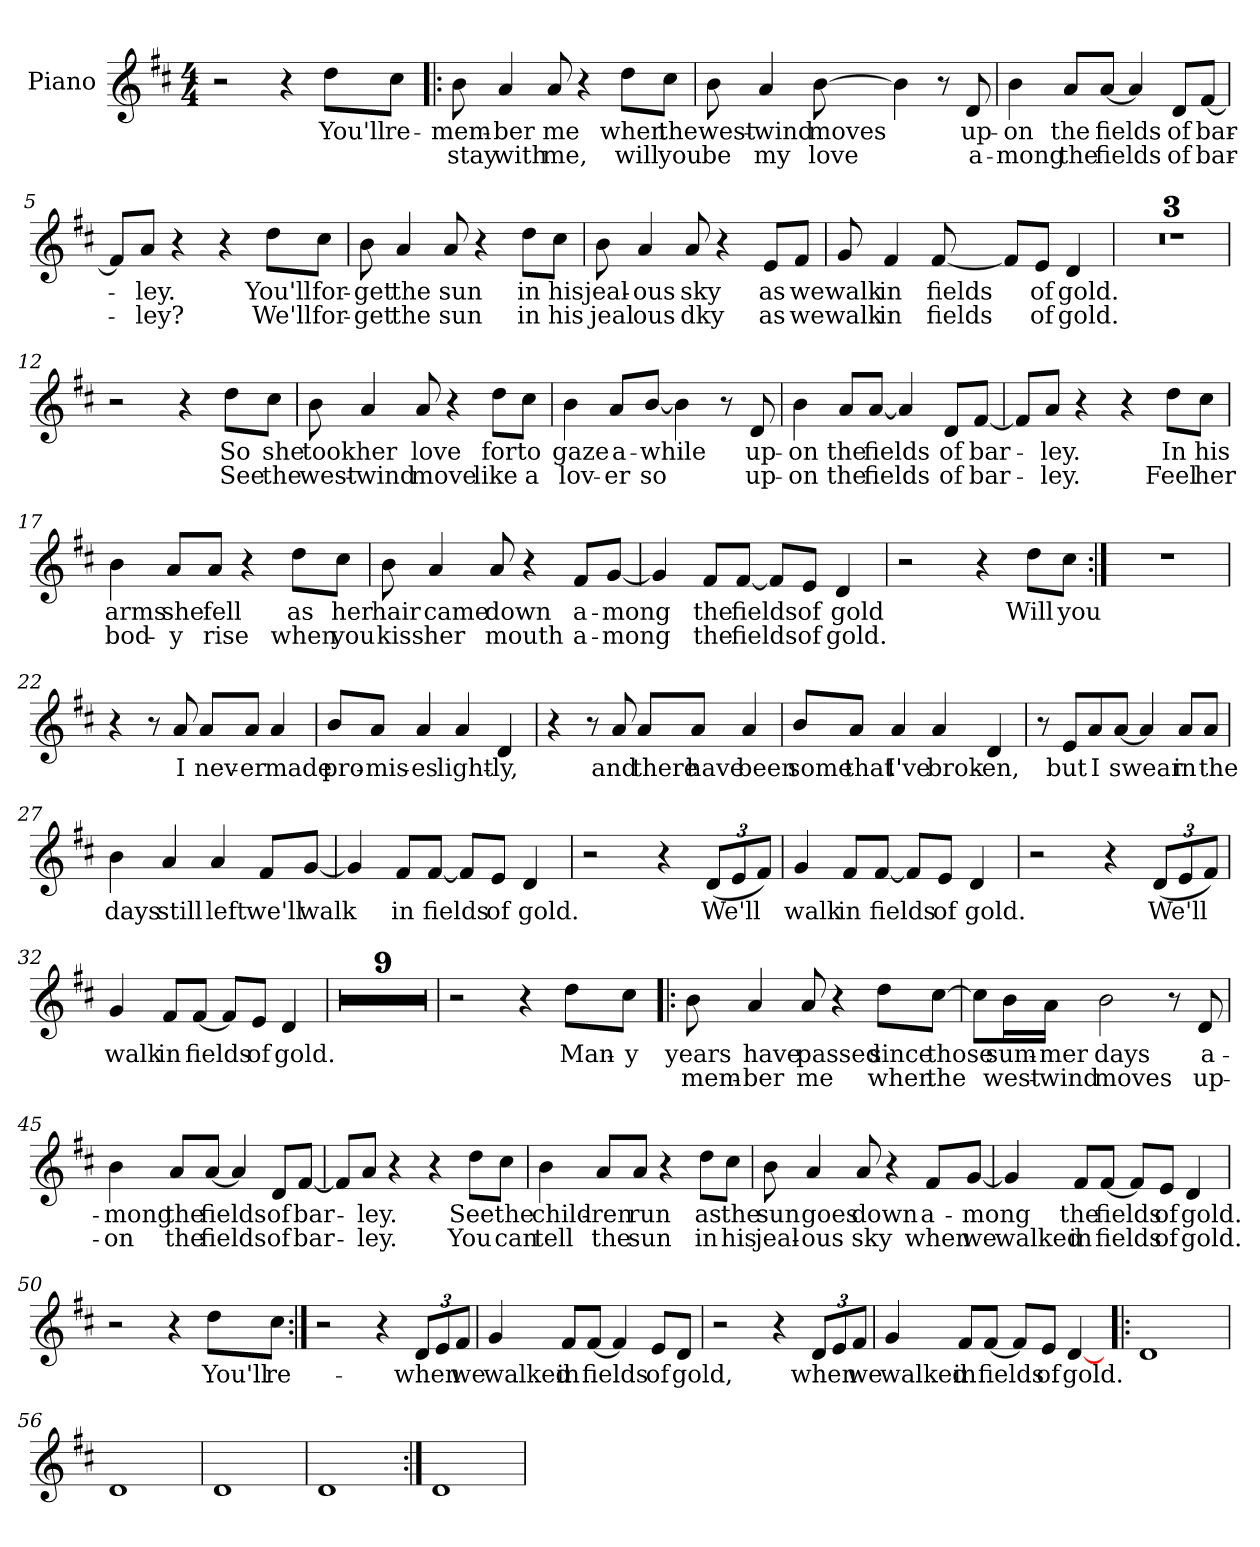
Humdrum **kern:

**kern	**text	**text
*part1	*part1	*part1
*staff1	*staff1	*staff1
*I"Piano	*	*
*I'Pno.	*	*
*clefG2	*	*
*k[f#c#]	*	*
*D:	*	*
*M4/4	*	*
=1	=1	=1
2r	.	.
4r	.	.
8dd\L	You'll	.
8cc#\J	re-	.
=2!|:	=2!|:	=2!|:
8b\	-mem-	stay
4a/	-ber	with
8a/	me	me,
4r	.	.
8dd\L	when	will
8cc#\J	the	you
=3	=3	=3
8b\	west-	be
4a/	-wind	my
[8b\	moves	love
4b\]	.	.
8r	.	.
8d/	up-	a-
!!LO:LB:g=z
=4	=4	=4
4b\	-on	-mong
8a/L	the	the
[8a/J	fields	fields
4a/]	.	.
8d/L	of	of
[8f#/J	bar-	bar-
=5	=5	=5
8f#/L]	.	.
8a/J	-ley.	-ley?
4r	.	.
4r	.	.
8dd\L	You'll	We'll
8cc#\J	for-	for-
=6	=6	=6
8b\	-get	-get
4a/	the	the
8a/	sun	sun
4r	.	.
8dd\L	in	in
8cc#\J	his	his
!!LO:LB:g=z
=7	=7	=7
8b\	jeal-	jeal
4a/	-ous	ous
8a/	sky	dky
4r	.	.
8e/L	as	as
8f#/J	we	we
=8	=8	=8
8g/	walk	walk
4f#/	in	in
[8f#/	fields	fields
8f#/L]	.	.
8e/J	of	of
4d/	gold.	gold.
=9	=9	=9
1r	.	.
=10	=10	=10
1r	.	.
=11	=11	=11
1r	.	.
=12	=12	=12
2r	.	.
4r	.	.
8dd\L	So	See
8cc#\J	she	the
!!LO:LB:g=z
=13	=13	=13
8b\	took	west-
4a/	her	-wind
8a/	love	move
4r	.	.
8dd\L	for	like
8cc#\J	to	a
=14	=14	=14
4b\	gaze	lov-
8a/L	a-	-er
[8b/J	-while	so
4b\]	.	.
8r	.	.
8d/	up-	up-
=15	=15	=15
4b\	-on	-on
8a/L	the	the
[8a/J	fields	fields
4a/]	.	.
8d/L	of	of
[8f#/J	bar-	bar-
!!LO:LB:g=z
=16	=16	=16
8f#/L]	.	.
8a/J	-ley.	-ley.
4r	.	.
4r	.	.
8dd\L	In	Feel
8cc#\J	his	her
=17	=17	=17
4b\	arms	bod-
8a/L	she	-y
8a/J	fell	rise
4r	.	.
8dd\L	as	when
8cc#\J	her	you
=18	=18	=18
8b\	hair	kiss
4a/	came	her
8a/	down	mouth
4r	.	.
8f#/L	a-	a-
[8g/J	-mong	-mong
!!LO:LB:g=z
=19	=19	=19
4g/]	.	.
8f#/L	the	the
[8f#/J	fields	fields
8f#/L]	.	.
8e/J	of	of
4d/	gold	gold.
=20	=20	=20
2r	.	.
4r	.	.
8dd\L	Will	.
8cc#\J	you	.
=21:|!	=21:|!	=21:|!
1r	.	.
=22	=22	=22
4r	.	.
8r	.	.
8a/	I	.
8a/L	nev-	.
8a/J	-er	.
4a/	made	.
!!LO:LB:g=z
=23	=23	=23
8b/L	pro-	.
8a/J	-mis-	.
4a/	-es	.
4a/	light-	.
4d/	-ly,	.
=24	=24	=24
4r	.	.
8r	.	.
8a/	and	.
8a/L	there	.
8a/J	have	.
4a/	been	.
=25	=25	=25
8b/L	some	.
8a/J	that	.
4a/	I've	.
4a/	brok-	.
4d/	-en,	.
!!LO:PB:g=z
=26	=26	=26
8r	.	.
8e/L	but	.
8a/	I	.
[8a/J	swear	.
4a/]	.	.
8a/L	in	.
8a/J	the	.
=27	=27	=27
4b\	days	.
4a/	still	.
4a/	left	.
8f#/L	we'll	.
[8g/J	walk	.
=28	=28	=28
4g/]	.	.
8f#/L	in	.
[8f#/J	fields	.
8f#/L]	.	.
8e/J	of	.
4d/	gold.	.
!!LO:LB:g=z
=29	=29	=29
2r	.	.
4r	.	.
*Xbrackettup	*	*
(12d/L	We'll	.
12e/	.	.
12f#/J)	.	.
=30	=30	=30
4g/	walk	.
8f#/L	in	.
[8f#/J	fields	.
8f#/L]	.	.
8e/J	of	.
4d/	gold.	.
=31	=31	=31
2r	.	.
4r	.	.
(12d/L	We'll	.
12e/	.	.
12f#/J)	.	.
!!LO:LB:g=z
=32	=32	=32
4g/	walk	.
8f#/L	in	.
[8f#/J	fields	.
8f#/L]	.	.
8e/J	of	.
4d/	gold.	.
=33	=33	=33
1r	.	.
=34	=34	=34
1r	.	.
=35	=35	=35
1r	.	.
=36	=36	=36
1r	.	.
=37	=37	=37
1r	.	.
=38	=38	=38
1r	.	.
=39	=39	=39
1r	.	.
=40	=40	=40
1r	.	.
=41	=41	=41
1r	.	.
!!LO:LB:g=z
=42	=42	=42
2r	.	.
4r	.	.
8dd\L	Man-	.
8cc#\J	-y	.
=43!|:	=43!|:	=43!|:
8b\	years	mem-
4a/	have	-ber
8a/	passed	me
4r	.	.
8dd\L	since	when
[8cc#\J	those	the
=44	=44	=44
8cc#\L]	.	.
16b\L	sum-	west-
16a\JJ	-mer	-wind
2b\	days	moves
8r	.	.
8d/	a-	up-
!!LO:LB:g=z
=45	=45	=45
4b\	-mong	-on
8a/L	the	the
[8a/J	fields	fields
4a/]	.	.
8d/L	of	of
[8f#/J	bar-	bar-
=46	=46	=46
8f#/L]	.	.
8a/J	-ley.	-ley.
4r	.	.
4r	.	.
8dd\L	See	You
8cc#\J	the	can
=47	=47	=47
4b\	child-	tell
8a/L	-ren	the
8a/J	run	sun
4r	.	.
8dd\L	as	in
8cc#\J	the	his
!!LO:LB:g=z
=48	=48	=48
8b\	sun	jeal-
4a/	goes	-ous
8a/	down	sky
4r	.	.
8f#/L	a-	when
[8g/J	-mong	we
=49	=49	=49
4g/]	.	walked
8f#/L	the	in
[8f#/J	fields	fields
8f#/L]	.	.
8e/J	of	of
4d/	gold.	gold.
=50	=50	=50
2r	.	.
4r	.	.
8dd\L	You'll	.
8cc#\J	re-	.
!!LO:LB:g=z
=51:|!	=51:|!	=51:|!
2r	.	.
4r	.	.
12d/L	when	.
12e/	.	.
12f#/J	we	.
=52	=52	=52
4g/	walked	.
8f#/L	in	.
[8f#/J	fields	.
4f#/]	.	.
8e/L	of	.
8d/J	gold,	.
=53	=53	=53
2r	.	.
4r	.	.
12d/L	when	.
12e/	.	.
12f#/J	we	.
!!LO:LB:g=z
=54	=54	=54
4g/	walked	.
8f#/L	in	.
[8f#/J	fields	.
8f#/L]	.	.
8e/J	of	.
[4d/	gold.	.
=55!|:	=55!|:	=55!|:
1d	.	.
=56	=56	=56
1d	.	.
=57	=57	=57
1d	.	.
=58	=58	=58
1d	.	.
=59:|!	=59:|!	=59:|!
1d	.	.
=	=	=
*-	*-	*-
